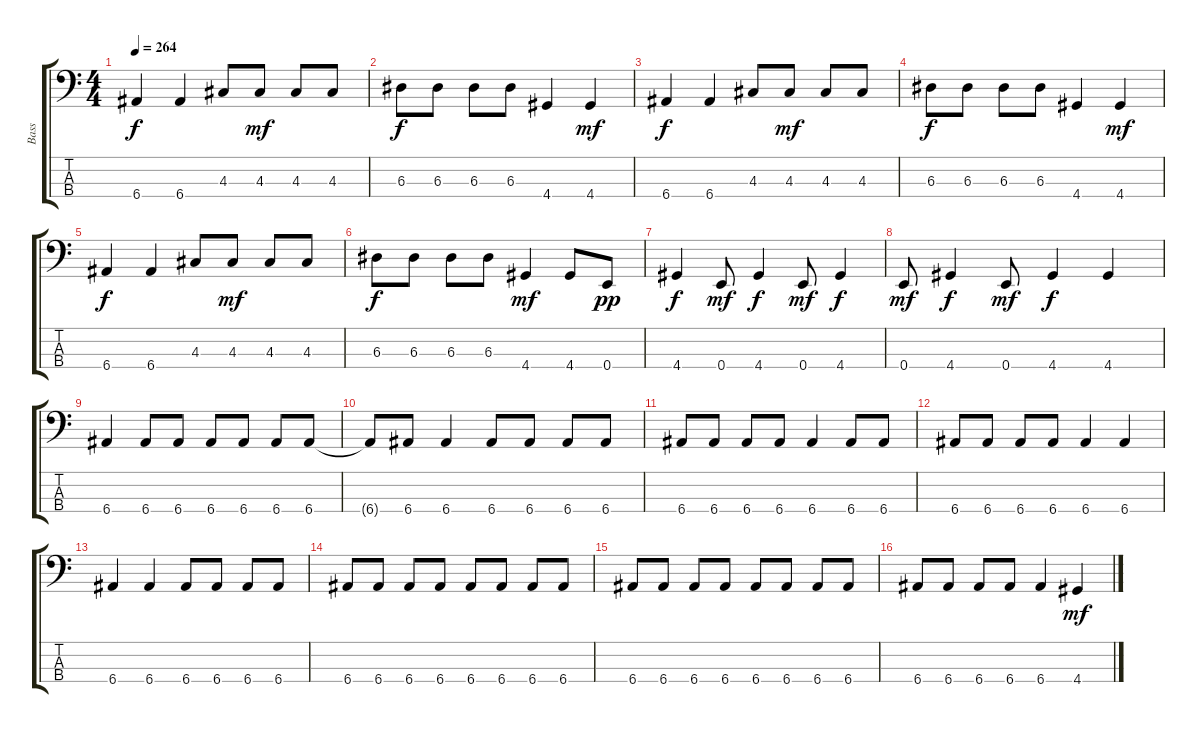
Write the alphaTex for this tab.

\track ("Bass" "Bass") {instrument electricbasspick}
\staff {score tabs}
\tuning (G2 D2 A1 E1) {hide}
\ts (4 4)
\tempo 264
\clef f4
\ks c
6.4.4{dy f} 6.4.4 4.3.8 4.3.8{dy mf} 4.3.8 4.3.8 |
6.3.8{dy f} 6.3.8 6.3.8 6.3.8 4.4.4 4.4.4{dy mf} |
6.4.4{dy f} 6.4.4 4.3.8 4.3.8{dy mf} 4.3.8 4.3.8 |
6.3.8{dy f} 6.3.8 6.3.8 6.3.8 4.4.4 4.4.4{dy mf} |
6.4.4{dy f} 6.4.4 4.3.8 4.3.8{dy mf} 4.3.8 4.3.8 |
6.3.8{dy f} 6.3.8 6.3.8 6.3.8 4.4.4{dy mf} 4.4.8 0.4.8{dy pp} |
4.4.4{dy f} 0.4.8{dy mf} 4.4.4{dy f} 0.4.8{dy mf} 4.4.4{dy f} |
0.4.8{dy mf} 4.4.4{dy f} 0.4.8{dy mf} 4.4.4{dy f} 4.4.4 |
6.4.4 6.4.8 6.4.8 6.4.8 6.4.8 6.4.8 6.4.8 |
6.4{t}.8 6.4.8 6.4.4 6.4.8 6.4.8 6.4.8 6.4.8 |
6.4.8 6.4.8 6.4.8 6.4.8 6.4.4 6.4.8 6.4.8 |
6.4.8 6.4.8 6.4.8 6.4.8 6.4.4 6.4.4 |
6.4.4 6.4.4 6.4.8 6.4.8 6.4.8 6.4.8 |
6.4.8 6.4.8 6.4.8 6.4.8 6.4.8 6.4.8 6.4.8 6.4.8 |
6.4.8 6.4.8 6.4.8 6.4.8 6.4.8 6.4.8 6.4.8 6.4.8 |
6.4.8 6.4.8 6.4.8 6.4.8 6.4.4 4.4.4{dy mf}
